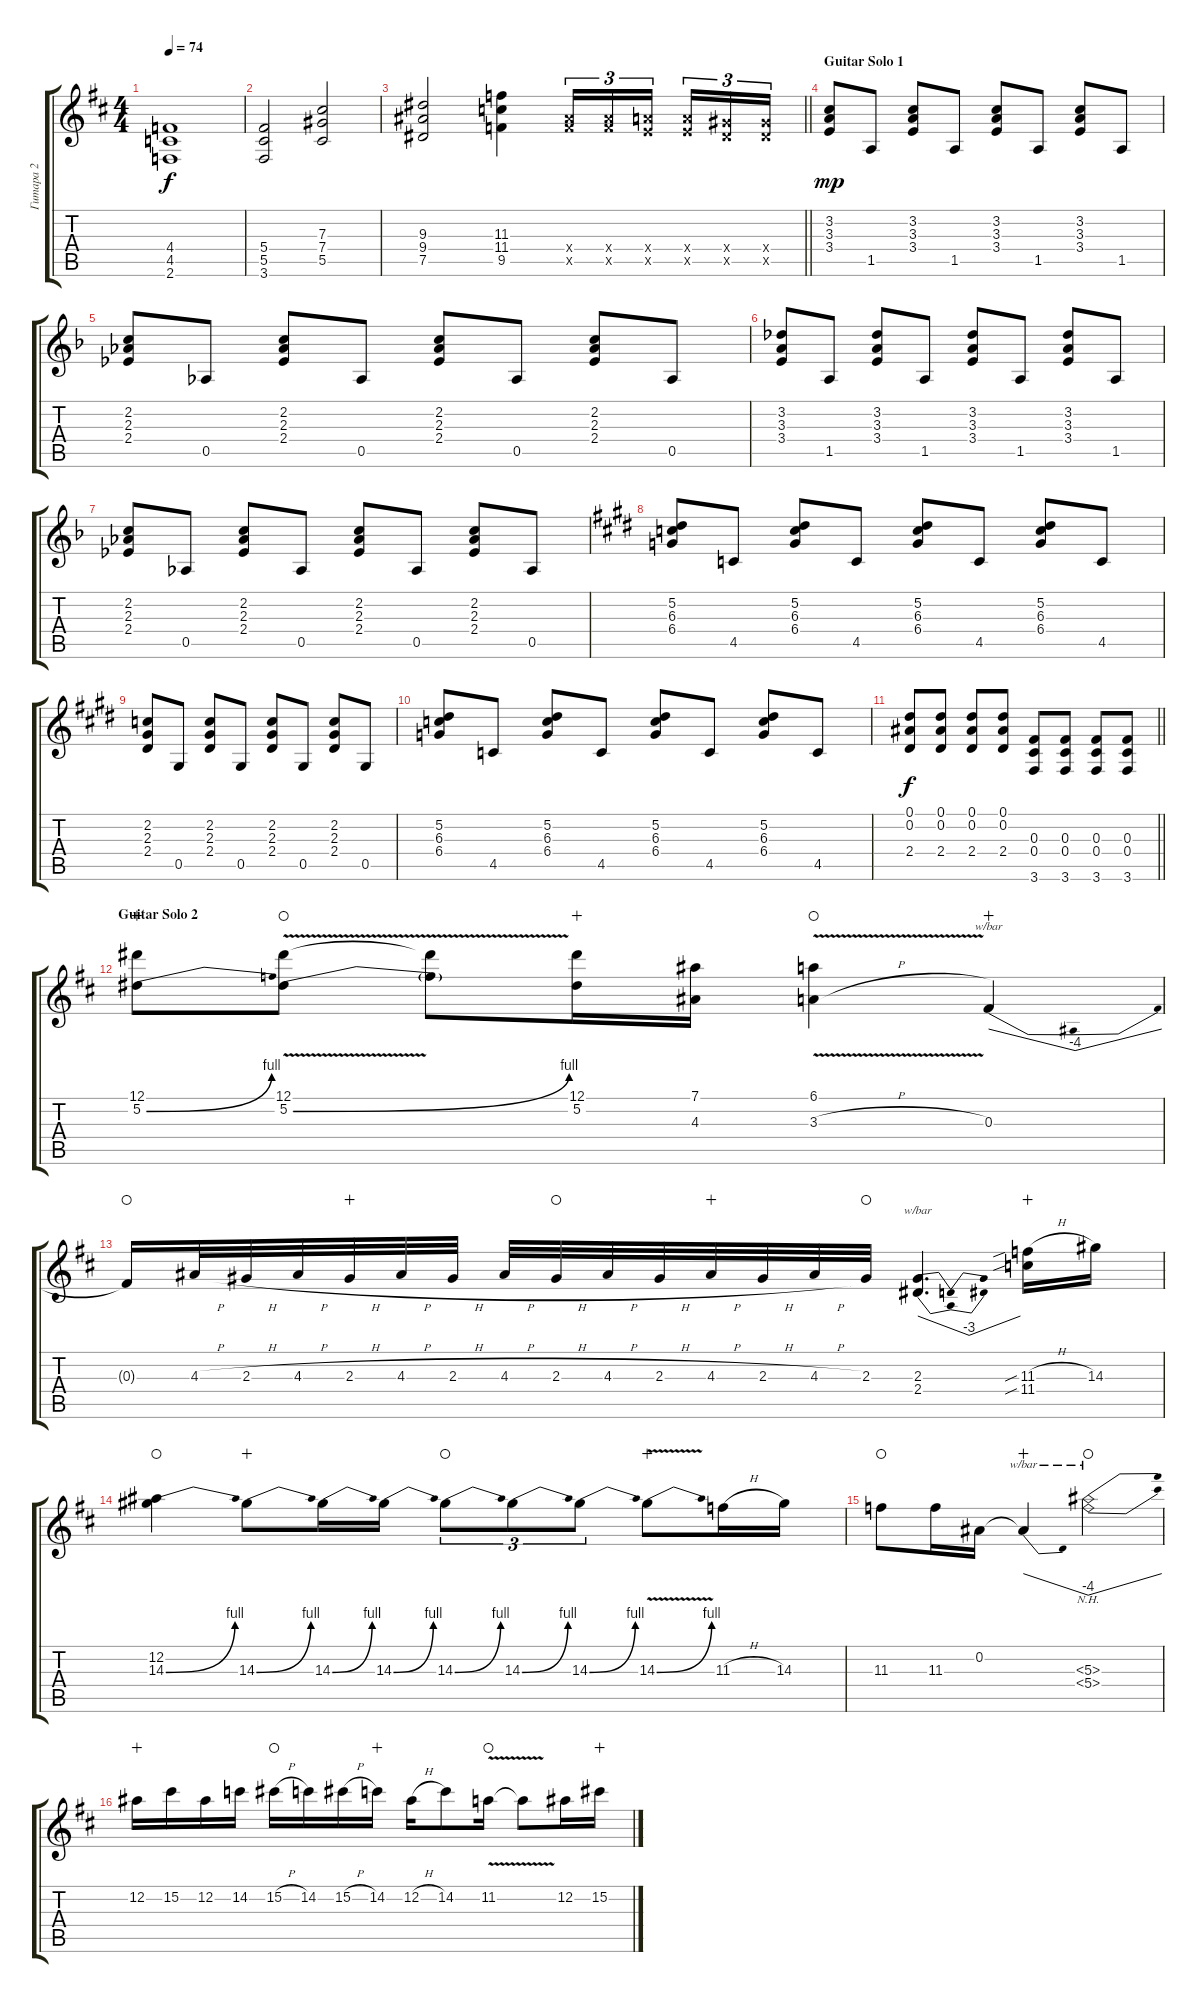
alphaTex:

\track ("Гитара 2" "Гитара 2") {instrument distortionguitar}
\staff {score tabs}
\tuning (Eb4 Bb3 Gb3 Db3 Ab2 Eb2) {hide}
\ts (4 4)
\tempo 74
\clef g2
\ks bminor
(4.4 4.5 2.6).1{dy f} |
(5.4 5.5 3.6).2 (7.3 7.4 5.5).2 |
\barLineRight lightlight
(9.3 9.4 7.5).2 (11.3 11.4 9.5).4 (9.4{x} 9.5{x}).16{tu (3 2)} (9.4{x} 9.5{x}).16{tu (3 2)} (8.4{x} 8.5{x}).16{tu (3 2) beam splitsecondary} (8.4{x} 8.5{x}).16{tu (3 2)} (7.4{x} 7.5{x}).16{tu (3 2)} (7.4{x} 7.5{x}).16{tu (3 2)} |
\section ("" "Guitar Solo 1")
(3.2 3.3 3.4).8{dy mp volume 15} 1.5.8 (3.2 3.3 3.4).8 1.5.8 (3.2 3.3 3.4).8 1.5.8 (3.2 3.3 3.4).8 1.5.8 |
\ks dminor
(2.2 2.3 2.4).8 0.5.8 (2.2 2.3 2.4).8 0.5.8 (2.2 2.3 2.4).8 0.5.8 (2.2 2.3 2.4).8 0.5.8 |
(3.2 3.3 3.4).8 1.5.8 (3.2 3.3 3.4).8 1.5.8 (3.2 3.3 3.4).8 1.5.8 (3.2 3.3 3.4).8 1.5.8 |
(2.2 2.3 2.4).8 0.5.8 (2.2 2.3 2.4).8 0.5.8 (2.2 2.3 2.4).8 0.5.8 (2.2 2.3 2.4).8 0.5.8 |
\ks c#minor
(5.2 6.3 6.4).8 4.5.8 (5.2 6.3 6.4).8 4.5.8 (5.2 6.3 6.4).8 4.5.8 (5.2 6.3 6.4).8 4.5.8 |
(2.2 2.3 2.4).8 0.5.8 (2.2 2.3 2.4).8 0.5.8 (2.2 2.3 2.4).8 0.5.8 (2.2 2.3 2.4).8 0.5.8 |
(5.2 6.3 6.4).8 4.5.8 (5.2 6.3 6.4).8 4.5.8 (5.2 6.3 6.4).8 4.5.8 (5.2 6.3 6.4).8 4.5.8 |
\barLineRight lightlight
(0.1 0.2 2.4).8{dy f} (0.1 0.2 2.4).8 (0.1 0.2 2.4).8 (0.1 0.2 2.4).8 (0.3 0.4 3.6).8 (0.3 0.4 3.6).8 (0.3 0.4 3.6).8 (0.3 0.4 3.6).8 |
\section ("" "Guitar Solo 2")
\ks bminor
(12.1 5.2{be (bend 0 0 60 4)}).8{wahc} (12.1 5.2{be (bend 0 0 60 4) v}).8{waho} (12.1{t} 5.2{t}).8 (12.1 5.2).16{wahc} (7.1 4.3).16 (6.1 3.3{v h}).4{waho} 0.3.4{tbe (dip default 0 0 50 -16 60 0) wahc} |
0.3{t}.16{waho} 4.3{h}.32 2.3{h}.32 4.3{h}.32 2.3{h}.32{wahc} 4.3{h}.32 2.3{h}.32 4.3{h}.32 2.3{h}.32{waho} 4.3{h}.32 2.3{h}.32 4.3{h}.32{wahc} 2.3{h}.32 4.3{h}.32 2.3.32{waho} (2.3 2.4).4{d tbe (dip default 0 0 47 -12 60 0)} (11.3{sib h} 11.4{sib}).16{wahc} 14.3.16 |
(12.2 14.3{be (bend 0 0 60 4)}).4{waho} 14.3{be (bend 0 0 60 4)}.8{wahc} 14.3{be (bend 0 0 60 4)}.16 14.3{be (bend 0 0 60 4)}.16 14.3{be (bend 0 0 60 4)}.8{tu (3 2) waho} 14.3{be (bend 0 0 60 4)}.8{tu (3 2)} 14.3{be (bend 0 0 60 4)}.8{tu (3 2)} 14.3{be (bend 0 0 60 4) v}.8{wahc} 11.3{h}.16 14.3.16 |
11.3.8{waho} 11.3.16 0.2.16 0.2{t}.4{tbe (dive default 0 0 60 -16) wahc} (5.3{nh} 5.4{nh}).2{tbe (dive default 0 -16 60 0) waho} |
12.2.16{wahc} 15.2.16 12.2.16 14.2.16 15.2{h}.16{waho} 14.2.16 15.2{h}.16 14.2.16{wahc} 12.2{h}.16 14.2.8 11.2{v}.16{waho} 11.2{t}.8 12.2.16 15.2.16{wahc}
